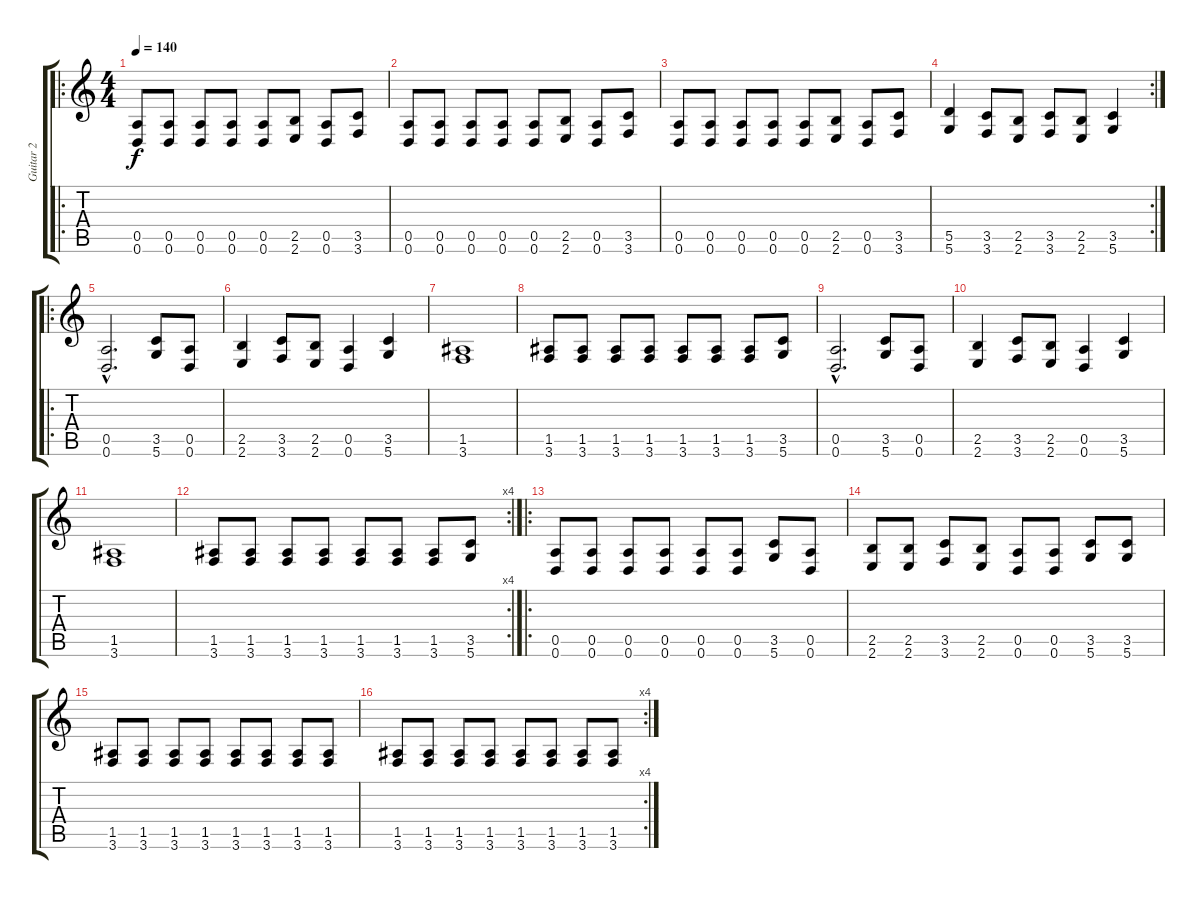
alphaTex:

\track ("Guitar 2" "Guitar 2") {instrument overdrivenguitar}
\staff {score tabs}
\tuning (E4 B3 G3 D3 A2 D2) {hide}
\ro
\ts (4 4)
\tempo 140
\clef g2
\ks c
(0.5 0.6).8{dy f} (0.5 0.6).8 (0.5 0.6).8 (0.5 0.6).8 (0.5 0.6).8 (2.5 2.6).8 (0.5 0.6).8 (3.5 3.6).8 |
(0.5 0.6).8 (0.5 0.6).8 (0.5 0.6).8 (0.5 0.6).8 (0.5 0.6).8 (2.5 2.6).8 (0.5 0.6).8 (3.5 3.6).8 |
(0.5 0.6).8 (0.5 0.6).8 (0.5 0.6).8 (0.5 0.6).8 (0.5 0.6).8 (2.5 2.6).8 (0.5 0.6).8 (3.5 3.6).8 |
\rc 2
(5.5 5.6).4 (3.5 3.6).8 (2.5 2.6).8 (3.5 3.6).8 (2.5 2.6).8 (3.5 5.6).4 |
\ro
(0.5{hac} 0.6{hac}).2{d} (3.5 5.6).8 (0.5 0.6).8 |
(2.5 2.6).4 (3.5 3.6).8 (2.5 2.6).8 (0.5 0.6).4 (3.5 5.6).4 |
(1.5 3.6).1 |
(1.5 3.6).8 (1.5 3.6).8 (1.5 3.6).8 (1.5 3.6).8 (1.5 3.6).8 (1.5 3.6).8 (1.5 3.6).8 (3.5 5.6).8 |
(0.5{hac} 0.6{hac}).2{d} (3.5 5.6).8 (0.5 0.6).8 |
(2.5 2.6).4 (3.5 3.6).8 (2.5 2.6).8 (0.5 0.6).4 (3.5 5.6).4 |
(1.5 3.6).1 |
\rc 4
(1.5 3.6).8 (1.5 3.6).8 (1.5 3.6).8 (1.5 3.6).8 (1.5 3.6).8 (1.5 3.6).8 (1.5 3.6).8 (3.5 5.6).8 |
\ro
(0.5 0.6).8 (0.5 0.6).8 (0.5 0.6).8 (0.5 0.6).8 (0.5 0.6).8 (0.5 0.6).8 (3.5 5.6).8 (0.5 0.6).8 |
(2.5 2.6).8 (2.5 2.6).8 (3.5 3.6).8 (2.5 2.6).8 (0.5 0.6).8 (0.5 0.6).8 (3.5 5.6).8 (3.5 5.6).8 |
(1.5 3.6).8 (1.5 3.6).8 (1.5 3.6).8 (1.5 3.6).8 (1.5 3.6).8 (1.5 3.6).8 (1.5 3.6).8 (1.5 3.6).8 |
\rc 4
(1.5 3.6).8 (1.5 3.6).8 (1.5 3.6).8 (1.5 3.6).8 (1.5 3.6).8 (1.5 3.6).8 (1.5 3.6).8 (1.5 3.6).8
